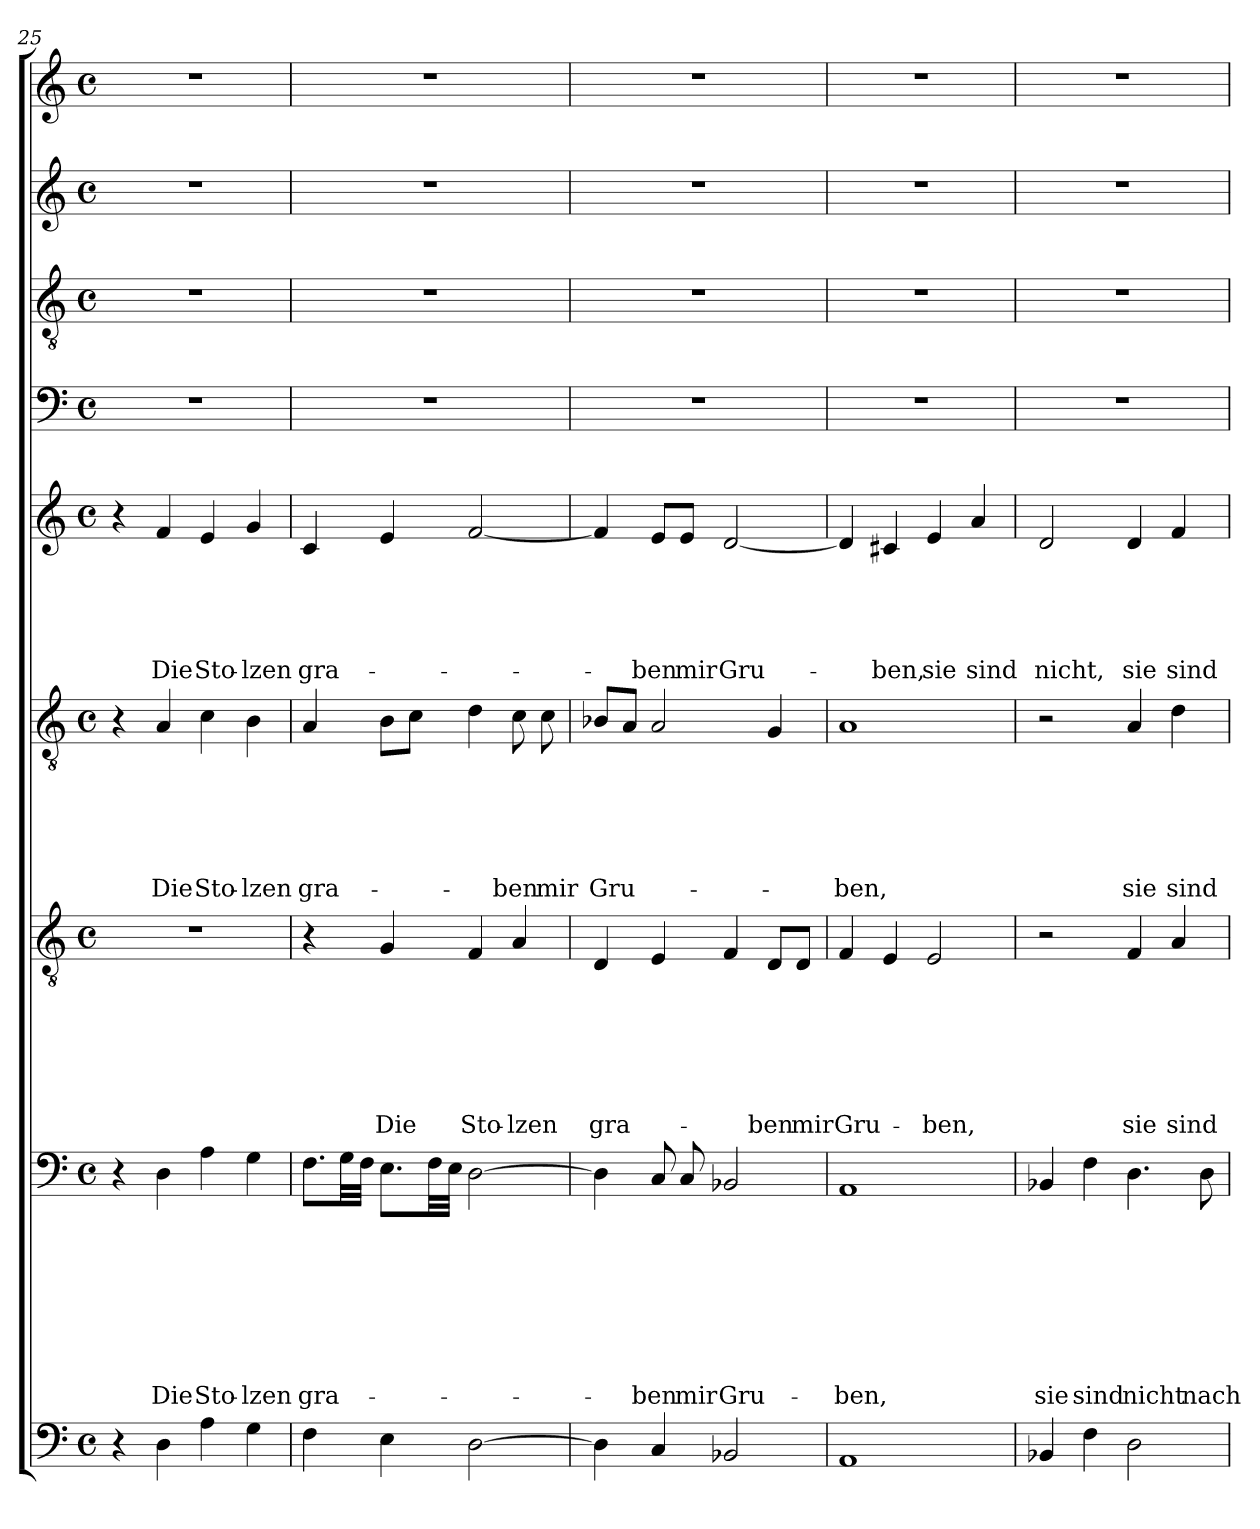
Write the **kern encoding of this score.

**kern	**kern	**text	**text	**text	**text	**text	**text	**text	**text	**kern	**text	**text	**text	**text	**text	**text	**text	**kern	**text	**text	**text	**text	**text	**text	**kern	**text	**text	**text	**text	**text	**kern	**kern	**kern	**kern
*part9	*part8	*part8	*part8	*part8	*part8	*part8	*part8	*part8	*part8	*part7	*part7	*part7	*part7	*part7	*part7	*part7	*part7	*part6	*part6	*part6	*part6	*part6	*part6	*part6	*part5	*part5	*part5	*part5	*part5	*part5	*part4	*part3	*part2	*part1
*staff9	*staff8	*staff8	*staff8	*staff8	*staff8	*staff8	*staff8	*staff8	*staff8	*staff7	*staff7	*staff7	*staff7	*staff7	*staff7	*staff7	*staff7	*staff6	*staff6	*staff6	*staff6	*staff6	*staff6	*staff6	*staff5	*staff5	*staff5	*staff5	*staff5	*staff5	*staff4	*staff3	*staff2	*staff1
*clefF4	*clefF4	*	*	*	*	*	*	*	*	*clefGv2	*	*	*	*	*	*	*	*clefGv2	*	*	*	*	*	*	*clefG2	*	*	*	*	*	*clefF4	*clefGv2	*clefG2	*clefG2
*k[]	*k[]	*	*	*	*	*	*	*	*	*k[]	*	*	*	*	*	*	*	*k[]	*	*	*	*	*	*	*k[]	*	*	*	*	*	*k[]	*k[]	*k[]	*k[]
*C:	*C:	*	*	*	*	*	*	*	*	*C:	*	*	*	*	*	*	*	*C:	*	*	*	*	*	*	*C:	*	*	*	*	*	*C:	*C:	*C:	*C:
*M4/4	*M4/4	*	*	*	*	*	*	*	*	*M4/4	*	*	*	*	*	*	*	*M4/4	*	*	*	*	*	*	*M4/4	*	*	*	*	*	*M4/4	*M4/4	*M4/4	*M4/4
*met(c)	*met(c)	*	*	*	*	*	*	*	*	*met(c)	*	*	*	*	*	*	*	*met(c)	*	*	*	*	*	*	*met(c)	*	*	*	*	*	*met(c)	*met(c)	*met(c)	*met(c)
=25	=25	=25	=25	=25	=25	=25	=25	=25	=25	=25	=25	=25	=25	=25	=25	=25	=25	=25	=25	=25	=25	=25	=25	=25	=25	=25	=25	=25	=25	=25	=25	=25	=25	=25
4r	4r	.	.	.	.	.	.	.	.	1r	.	.	.	.	.	.	.	4r	.	.	.	.	.	.	4r	.	.	.	.	.	1r	1r	1r	1r
!	!	!	!	!	!	!	!	!	!LO:LY:b	!	!	!	!	!	!	!	!	!	!	!	!	!	!	!LO:LY:b	!	!	!	!	!	!LO:LY:b	!	!	!	!
4D\	4D\	.	.	.	.	.	.	.	Die	.	.	.	.	.	.	.	.	4A/	.	.	.	.	.	Die	4f/	.	.	.	.	Die	.	.	.	.
!	!	!	!	!	!	!	!	!	!LO:LY:b	!	!	!	!	!	!	!	!	!	!	!	!	!	!	!LO:LY:b	!	!	!	!	!	!LO:LY:b	!	!	!	!
4A\	4A\	.	.	.	.	.	.	.	Sto-	.	.	.	.	.	.	.	.	4c\	.	.	.	.	.	Sto-	4e/	.	.	.	.	Sto-	.	.	.	.
!	!	!	!	!	!	!	!	!	!LO:LY:b	!	!	!	!	!	!	!	!	!	!	!	!	!	!	!LO:LY:b	!	!	!	!	!	!LO:LY:b	!	!	!	!
4G\	4G\	.	.	.	.	.	.	.	-lzen	.	.	.	.	.	.	.	.	4B\	.	.	.	.	.	-lzen	4g/	.	.	.	.	-lzen	.	.	.	.
!!LO:PB:g=z
=26	=26	=26	=26	=26	=26	=26	=26	=26	=26	=26	=26	=26	=26	=26	=26	=26	=26	=26	=26	=26	=26	=26	=26	=26	=26	=26	=26	=26	=26	=26	=26	=26	=26	=26
!	!	!	!	!	!	!	!	!	!LO:LY:b	!	!	!	!	!	!	!	!	!	!	!	!	!	!	!LO:LY:b	!	!	!	!	!	!LO:LY:b	!	!	!	!
4F\	8.F\L	.	.	.	.	.	.	.	gra-	4r	.	.	.	.	.	.	.	4A/	.	.	.	.	.	gra-	4c/	.	.	.	.	gra-	1r	1r	1r	1r
.	32G\LL	.	.	.	.	.	.	.	.	.	.	.	.	.	.	.	.	.	.	.	.	.	.	.	.	.	.	.	.	.	.	.	.	.
.	32F\JJJ	.	.	.	.	.	.	.	.	.	.	.	.	.	.	.	.	.	.	.	.	.	.	.	.	.	.	.	.	.	.	.	.	.
!	!	!	!	!	!	!	!	!	!	!	!	!	!	!	!	!	!LO:LY:b	!	!	!	!	!	!	!	!	!	!	!	!	!	!	!	!	!
4E\	8.E\L	.	.	.	.	.	.	.	.	4G/	.	.	.	.	.	.	Die	8B\L	.	.	.	.	.	.	4e/	.	.	.	.	.	.	.	.	.
.	.	.	.	.	.	.	.	.	.	.	.	.	.	.	.	.	.	8c\J	.	.	.	.	.	.	.	.	.	.	.	.	.	.	.	.
.	32F\LL	.	.	.	.	.	.	.	.	.	.	.	.	.	.	.	.	.	.	.	.	.	.	.	.	.	.	.	.	.	.	.	.	.
.	32E\JJJ	.	.	.	.	.	.	.	.	.	.	.	.	.	.	.	.	.	.	.	.	.	.	.	.	.	.	.	.	.	.	.	.	.
!	!	!	!	!	!	!	!	!	!	!	!	!	!	!	!	!	!LO:LY:b	!	!	!	!	!	!	!	!	!	!	!	!	!	!	!	!	!
[2D\	[2D\	.	.	.	.	.	.	.	.	4F/	.	.	.	.	.	.	Sto-	4d\	.	.	.	.	.	.	[2f/	.	.	.	.	.	.	.	.	.
!	!	!	!	!	!	!	!	!	!	!	!	!	!	!	!	!	!LO:LY:b	!	!	!	!	!	!	!LO:LY:b	!	!	!	!	!	!	!	!	!	!
.	.	.	.	.	.	.	.	.	.	4A/	.	.	.	.	.	.	-lzen	8c\	.	.	.	.	.	-ben	.	.	.	.	.	.	.	.	.	.
!	!	!	!	!	!	!	!	!	!	!	!	!	!	!	!	!	!	!	!	!	!	!	!	!LO:LY:b	!	!	!	!	!	!	!	!	!	!
.	.	.	.	.	.	.	.	.	.	.	.	.	.	.	.	.	.	8c\	.	.	.	.	.	mir	.	.	.	.	.	.	.	.	.	.
=27	=27	=27	=27	=27	=27	=27	=27	=27	=27	=27	=27	=27	=27	=27	=27	=27	=27	=27	=27	=27	=27	=27	=27	=27	=27	=27	=27	=27	=27	=27	=27	=27	=27	=27
!	!	!	!	!	!	!	!	!	!	!	!	!	!	!	!	!	!LO:LY:b	!	!	!	!	!	!	!LO:LY:b	!	!	!	!	!	!	!	!	!	!
4D\]	4D\]	.	.	.	.	.	.	.	.	4D/	.	.	.	.	.	.	gra-	8B-X/L	.	.	.	.	.	Gru-	4f/]	.	.	.	.	.	1r	1r	1r	1r
.	.	.	.	.	.	.	.	.	.	.	.	.	.	.	.	.	.	8A/J	.	.	.	.	.	.	.	.	.	.	.	.	.	.	.	.
!	!	!	!	!	!	!	!	!	!LO:LY:b	!	!	!	!	!	!	!	!	!	!	!	!	!	!	!	!	!	!	!	!	!LO:LY:b	!	!	!	!
4C/	8C/	.	.	.	.	.	.	.	-ben	4E/	.	.	.	.	.	.	.	2A/	.	.	.	.	.	.	8e/L	.	.	.	.	-ben	.	.	.	.
!	!	!	!	!	!	!	!	!	!LO:LY:b	!	!	!	!	!	!	!	!	!	!	!	!	!	!	!	!	!	!	!	!	!LO:LY:b	!	!	!	!
.	8C/	.	.	.	.	.	.	.	mir	.	.	.	.	.	.	.	.	.	.	.	.	.	.	.	8e/J	.	.	.	.	mir	.	.	.	.
!	!	!	!	!	!	!	!	!	!LO:LY:b	!	!	!	!	!	!	!	!	!	!	!	!	!	!	!	!	!	!	!	!	!LO:LY:b	!	!	!	!
2BB-X/	2BB-X/	.	.	.	.	.	.	.	Gru-	4F/	.	.	.	.	.	.	.	.	.	.	.	.	.	.	[2d/	.	.	.	.	Gru-	.	.	.	.
!	!	!	!	!	!	!	!	!	!	!	!	!	!	!	!	!	!LO:LY:b	!	!	!	!	!	!	!	!	!	!	!	!	!	!	!	!	!
.	.	.	.	.	.	.	.	.	.	8D/L	.	.	.	.	.	.	-ben	4G/	.	.	.	.	.	.	.	.	.	.	.	.	.	.	.	.
!	!	!	!	!	!	!	!	!	!	!	!	!	!	!	!	!	!LO:LY:b	!	!	!	!	!	!	!	!	!	!	!	!	!	!	!	!	!
.	.	.	.	.	.	.	.	.	.	8D/J	.	.	.	.	.	.	mir	.	.	.	.	.	.	.	.	.	.	.	.	.	.	.	.	.
=28	=28	=28	=28	=28	=28	=28	=28	=28	=28	=28	=28	=28	=28	=28	=28	=28	=28	=28	=28	=28	=28	=28	=28	=28	=28	=28	=28	=28	=28	=28	=28	=28	=28	=28
!	!	!	!	!	!	!	!	!	!LO:LY:b	!	!	!	!	!	!	!	!LO:LY:b	!	!	!	!	!	!	!LO:LY:b	!	!	!	!	!	!	!	!	!	!
1AA	1AA	.	.	.	.	.	.	.	-ben,	4F/	.	.	.	.	.	.	Gru-	1A	.	.	.	.	.	-ben,	4d/]	.	.	.	.	.	1r	1r	1r	1r
!	!	!	!	!	!	!	!	!	!	!	!	!	!	!	!	!	!	!	!	!	!	!	!	!	!	!	!	!	!	!LO:LY:b	!	!	!	!
.	.	.	.	.	.	.	.	.	.	4E/	.	.	.	.	.	.	.	.	.	.	.	.	.	.	4c#X/	.	.	.	.	-ben,	.	.	.	.
!	!	!	!	!	!	!	!	!	!	!	!	!	!	!	!	!	!LO:LY:b	!	!	!	!	!	!	!	!	!	!	!	!	!LO:LY:b	!	!	!	!
.	.	.	.	.	.	.	.	.	.	2E/	.	.	.	.	.	.	-ben,	.	.	.	.	.	.	.	4e/	.	.	.	.	sie	.	.	.	.
!	!	!	!	!	!	!	!	!	!	!	!	!	!	!	!	!	!	!	!	!	!	!	!	!	!	!	!	!	!	!LO:LY:b	!	!	!	!
.	.	.	.	.	.	.	.	.	.	.	.	.	.	.	.	.	.	.	.	.	.	.	.	.	4a/	.	.	.	.	sind	.	.	.	.
=29	=29	=29	=29	=29	=29	=29	=29	=29	=29	=29	=29	=29	=29	=29	=29	=29	=29	=29	=29	=29	=29	=29	=29	=29	=29	=29	=29	=29	=29	=29	=29	=29	=29	=29
!	!	!	!	!	!	!	!	!	!LO:LY:b	!	!	!	!	!	!	!	!	!	!	!	!	!	!	!	!	!	!	!	!	!LO:LY:b	!	!	!	!
4BB-X/	4BB-X/	.	.	.	.	.	.	.	sie	2r	.	.	.	.	.	.	.	2r	.	.	.	.	.	.	2d/	.	.	.	.	nicht,	1r	1r	1r	1r
!	!	!	!	!	!	!	!	!	!LO:LY:b	!	!	!	!	!	!	!	!	!	!	!	!	!	!	!	!	!	!	!	!	!	!	!	!	!
4F\	4F\	.	.	.	.	.	.	.	sind	.	.	.	.	.	.	.	.	.	.	.	.	.	.	.	.	.	.	.	.	.	.	.	.	.
!	!	!	!	!	!	!	!	!	!LO:LY:b	!	!	!	!	!	!	!	!LO:LY:b	!	!	!	!	!	!	!LO:LY:b	!	!	!	!	!	!LO:LY:b	!	!	!	!
2D\	4.D\	.	.	.	.	.	.	.	nicht	4F/	.	.	.	.	.	.	sie	4A/	.	.	.	.	.	sie	4d/	.	.	.	.	sie	.	.	.	.
!	!	!	!	!	!	!	!	!	!	!	!	!	!	!	!	!	!LO:LY:b	!	!	!	!	!	!	!LO:LY:b	!	!	!	!	!	!LO:LY:b	!	!	!	!
.	.	.	.	.	.	.	.	.	.	4A/	.	.	.	.	.	.	sind	4d\	.	.	.	.	.	sind	4f/	.	.	.	.	sind	.	.	.	.
!	!	!	!	!	!	!	!	!	!LO:LY:b	!	!	!	!	!	!	!	!	!	!	!	!	!	!	!	!	!	!	!	!	!	!	!	!	!
.	8D\	.	.	.	.	.	.	.	nach	.	.	.	.	.	.	.	.	.	.	.	.	.	.	.	.	.	.	.	.	.	.	.	.	.
=	=	=	=	=	=	=	=	=	=	=	=	=	=	=	=	=	=	=	=	=	=	=	=	=	=	=	=	=	=	=	=	=	=	=
*-	*-	*-	*-	*-	*-	*-	*-	*-	*-	*-	*-	*-	*-	*-	*-	*-	*-	*-	*-	*-	*-	*-	*-	*-	*-	*-	*-	*-	*-	*-	*-	*-	*-	*-
